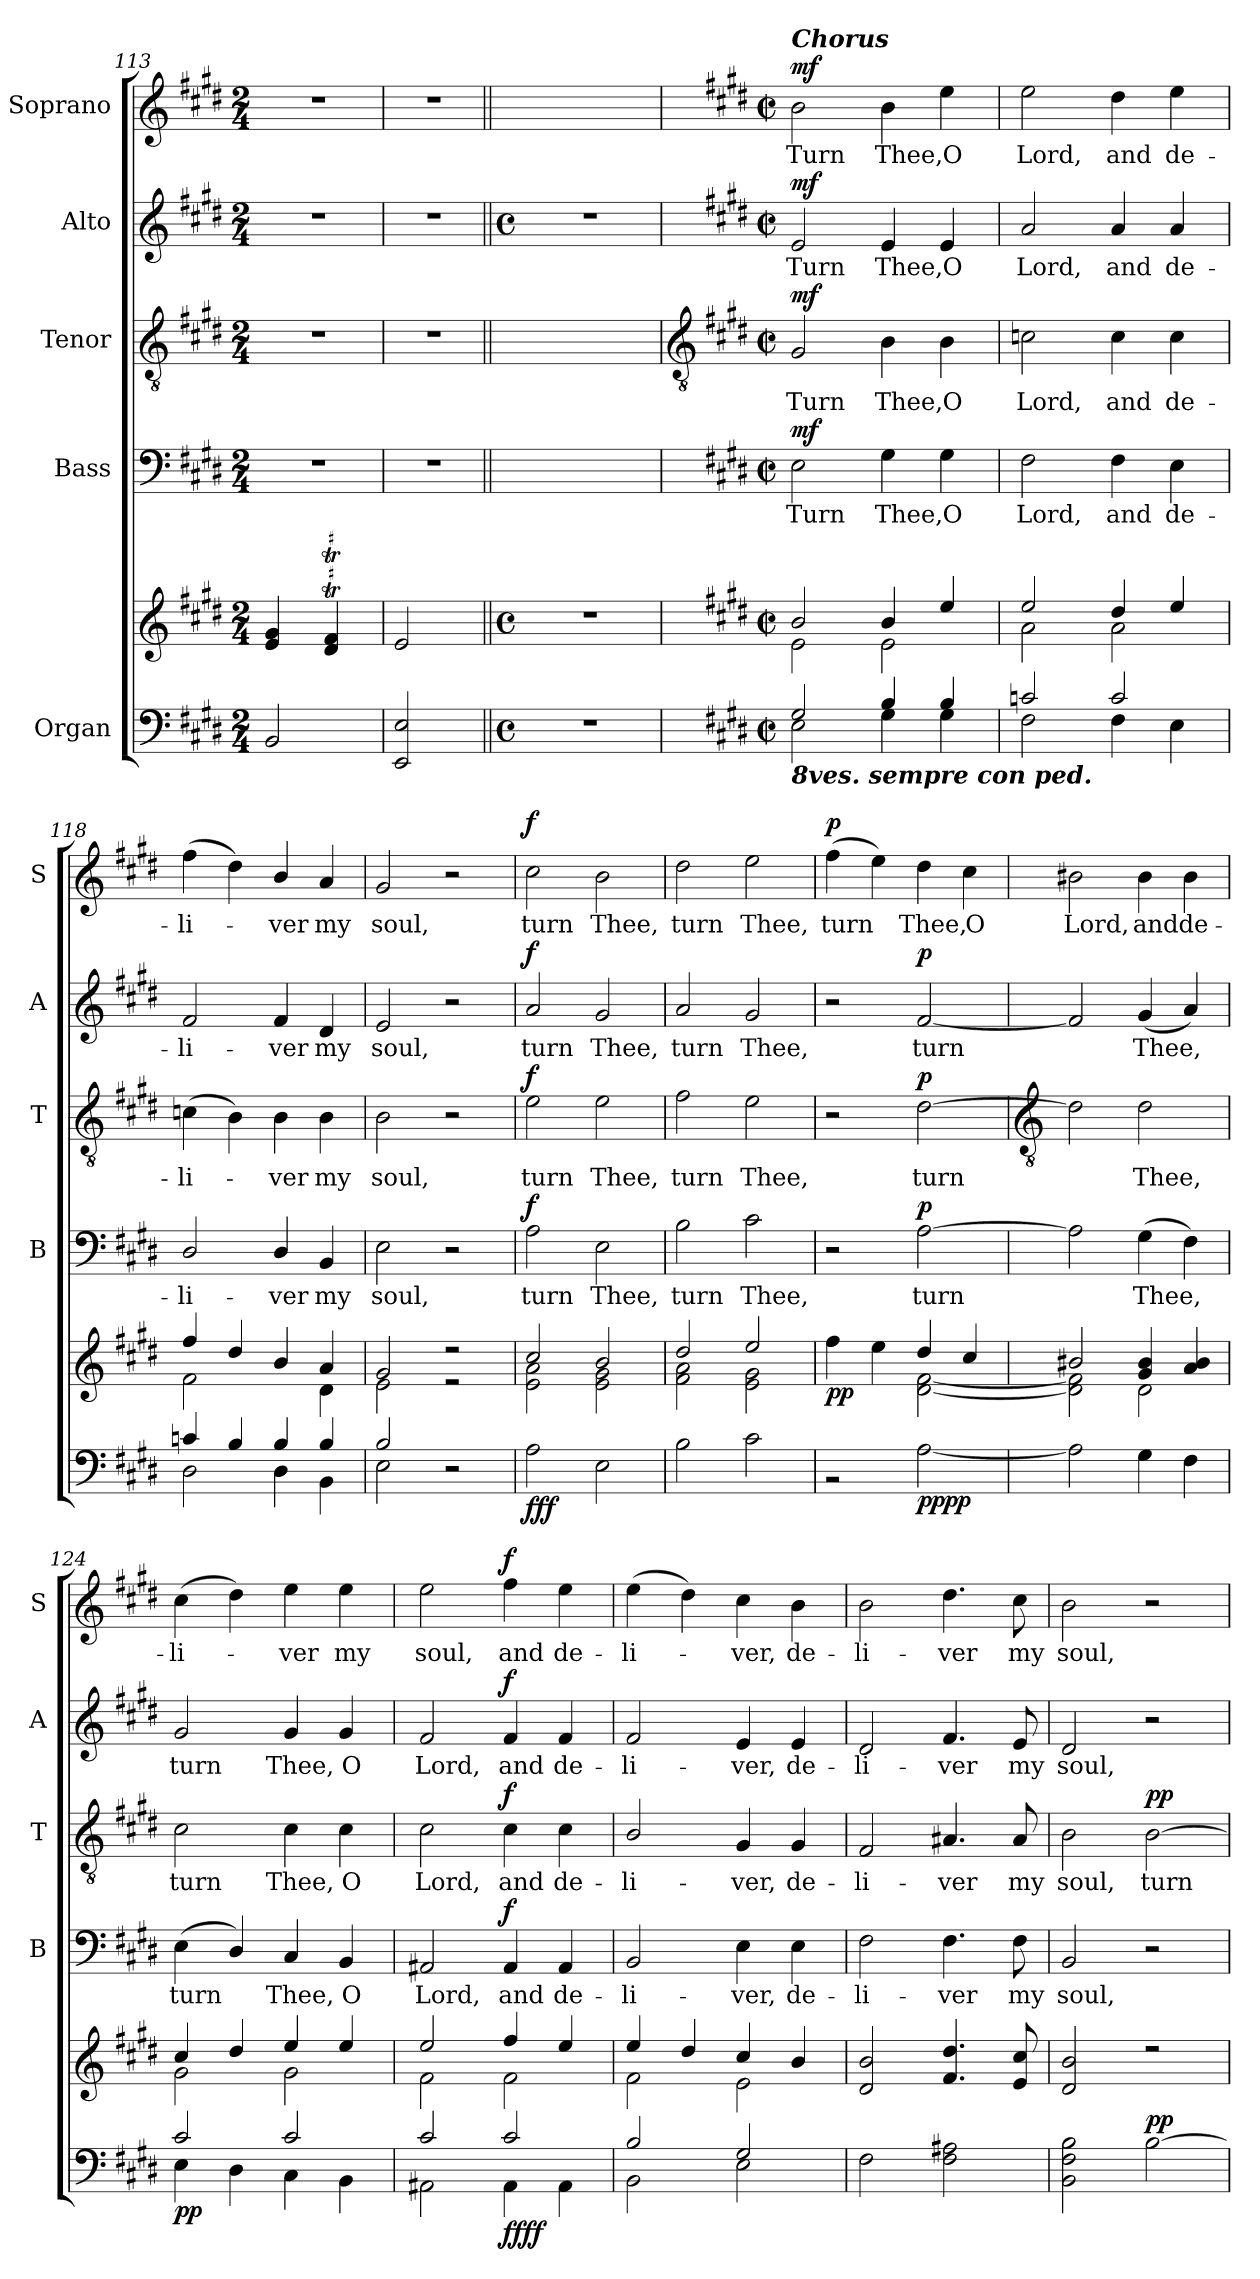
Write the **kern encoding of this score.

**kern	**kern	**dynam	**kern	**text	**dynam	**kern	**text	**dynam	**kern	**text	**dynam	**kern	**text	**dynam
*part5	*part5	*part5	*part4	*part4	*part4	*part3	*part3	*part3	*part2	*part2	*part2	*part1	*part1	*part1
*staff6	*staff5	*staff5/6	*staff4	*staff4	*staff4	*staff3	*staff3	*staff3	*staff2	*staff2	*staff2	*staff1	*staff1	*staff1
*I"Organ	*	*	*I"Bass	*	*	*I"Tenor	*	*	*I"Alto	*	*	*I"Soprano	*	*
*	*	*	*I'B	*	*	*I'T	*	*	*I'A	*	*	*I'S	*	*
*clefF4	*clefG2	*	*clefF4	*	*	*clefGv2	*	*	*clefG2	*	*	*clefG2	*	*
*k[f#c#g#d#]	*k[f#c#g#d#]	*	*k[f#c#g#d#]	*	*	*k[f#c#g#d#]	*	*	*k[f#c#g#d#]	*	*	*k[f#c#g#d#]	*	*
*E:	*E:	*	*E:	*	*	*E:	*	*	*E:	*	*	*E:	*	*
*M2/4	*M2/4	*	*M2/4	*	*	*M2/4	*	*	*M2/4	*	*	*M2/4	*	*
=113	=113	=113	=113	=113	=113	=113	=113	=113	=113	=113	=113	=113	=113	=113
*	*^	*	*	*	*	*	*	*	*	*	*	*	*	*
!	!	!	!	!	!	!	!	!	!	!LO:N:vis=1	!	!	!	!	!
2BB	4e/ 4g#/	2ryy	.	2r	.	.	2r	.	.	2r	.	.	2r	.	.
.	4d#/T 4f#/T	.	.	.	.	.	.	.	.	.	.	.	.	.	.
=114	=114	=114	=114	=114	=114	=114	=114	=114	=114	=114	=114	=114	=114	=114	=114
!	!	!	!	!	!	!	!	!	!	!LO:N:vis=1	!	!	!	!	!
2EE 2E	2e/	2ryy	.	2r	.	.	2r	.	.	2r	.	.	2r	.	.
*	*v	*v	*	*	*	*	*	*	*	*	*	*	*	*	*
=115||	=115||	=115||	=115||	=115||	=115||	=115||	=115||	=115||	=115||	=115||	=115||	=115||	=115||	=115||
*M4/4	*M4/4	*	*	*	*	*	*	*	*M4/4	*	*	*	*	*
*met(c)	*met(c)	*	*	*	*	*	*	*	*met(c)	*	*	*	*	*
1r	1r	.	1ryy	.	.	1ryy	.	.	1r	.	.	1ryy	.	.
!!LO:LB:g=z
=116	=116	=116	=116	=116	=116	=116	=116	=116	=116	=116	=116	=116	=116	=116
*	*	*	*	*	*	*clefGv2	*	*	*	*	*	*	*	*
*	*	*	*k[f#c#g#d#]	*	*	*k[f#c#g#d#]	*	*	*	*	*	*k[f#c#g#d#]	*	*
*	*	*	*E:	*	*	*E:	*	*	*	*	*	*E:	*	*
*M2/2	*M2/2	*	*M2/2	*	*	*M2/2	*	*	*M2/2	*	*	*M2/2	*	*
*met(c|)	*met(c|)	*	*met(c|)	*	*	*met(c|)	*	*	*met(c|)	*	*	*met(c|)	*	*
*	*MM100	*	*	*	*	*	*	*	*	*	*	*	*	*
*^	*^	*	*	*	*	*	*	*	*	*	*	*	*	*
!	!	!	!	!	!	!	!	!	!	!	!	!	!	!LO:TX:a:Bi:t=Chorus	!	!
!LO:TX:b:Bi:t=8ves. sempre con ped.	!	!	!	!	!	!	!	!	!	!	!	!	!	!	!	!
!	!	!	!	!LO:DY:b=2	!	!LO:LY:b	!	!	!LO:LY:b	!	!	!LO:LY:b	!	!	!LO:LY:b	!
!	!	!	!	!LO:DY:n=1:b=2	!	!	!	!	!	!	!	!	!	!	!	!
!	!	!	!	!LO:DY:n=2:b	!	!	!	!	!	!	!	!	!	!	!	!
!	!	!	!	!LO:DY:n=3:b	!	!	!LO:DY:b	!	!	!LO:DY:b	!	!	!LO:DY:b	!	!	!LO:DY:b
2G#/	2E\	2b/	2e\	mf mf mf mf	2E	Turn	mf	2G#	Turn	mf	2e	Turn	mf	2b	Turn	mf
!	!	!	!	!	!	!LO:LY:b	!	!	!LO:LY:b	!	!	!LO:LY:b	!	!	!LO:LY:b	!
4B/	4G#\	4b/	2e\	.	4G#	Thee,	.	4B	Thee,	.	4e	Thee,	.	4b	Thee,	.
!	!	!	!	!	!	!LO:LY:b	!	!	!LO:LY:b	!	!	!LO:LY:b	!	!	!LO:LY:b	!
4B/	4G#\	4ee/	.	.	4G#	O	.	4B	O	.	4e	O	.	4ee	O	.
=117	=117	=117	=117	=117	=117	=117	=117	=117	=117	=117	=117	=117	=117	=117	=117	=117
!	!	!	!	!	!	!LO:LY:b	!	!	!LO:LY:b	!	!	!LO:LY:b	!	!	!LO:LY:b	!
2cn/	2F#\	2ee/	2a\	.	2F#	Lord,	.	2cn	Lord,	.	2a	Lord,	.	2ee	Lord,	.
!	!	!	!	!	!	!LO:LY:b	!	!	!LO:LY:b	!	!	!LO:LY:b	!	!	!LO:LY:b	!
2c/	4F#\	4dd#/	2a\	.	4F#	and	.	4c	and	.	4a	and	.	4dd#	and	.
!	!	!	!	!	!	!LO:LY:b	!	!	!LO:LY:b	!	!	!LO:LY:b	!	!	!LO:LY:b	!
.	4E\	4ee/	.	.	4E	de-	.	4c	de-	.	4a	de-	.	4ee	de-	.
=118	=118	=118	=118	=118	=118	=118	=118	=118	=118	=118	=118	=118	=118	=118	=118	=118
!	!	!	!	!	!	!LO:LY:b	!	!	!LO:LY:b	!	!	!LO:LY:b	!	!	!LO:LY:b	!
4cn/	2D#\	4ff#/	2f#\	.	2D#/	-li-	.	(>4cn	-li-	.	2f#	-li-	.	(>4ff#	-li-	.
4B/	.	4dd#/	.	.	.	.	.	4B)	.	.	.	.	.	4dd#)	.	.
!	!	!	!	!	!	!LO:LY:b	!	!	!LO:LY:b	!	!	!LO:LY:b	!	!	!LO:LY:b	!
4B/	4D#\	4b/	4ryy	.	4D#/	-ver	.	4B	ver	.	4f#	-ver	.	4b/	ver	.
!	!	!	!	!	!	!LO:LY:b	!	!	!LO:LY:b	!	!	!LO:LY:b	!	!	!LO:LY:b	!
4B/	4BB\	4a/	4d#\	.	4BB	my	.	4B	my	.	4d#	my	.	4a	my	.
=119	=119	=119	=119	=119	=119	=119	=119	=119	=119	=119	=119	=119	=119	=119	=119	=119
!	!	!	!	!	!	!LO:LY:b	!	!	!LO:LY:b	!	!	!LO:LY:b	!	!	!LO:LY:b	!
2B/	2E\	2g#/	2e\	.	2E	soul,	.	2B	soul,	.	2e	soul,	.	2g#	soul,	.
2ryy	2r	2r	2r	.	2r	.	.	2r	.	.	2r	.	.	2r	.	.
=120	=120	=120	=120	=120	=120	=120	=120	=120	=120	=120	=120	=120	=120	=120	=120	=120
!	!	!	!	!LO:DY:b=2	!	!LO:LY:b	!	!	!LO:LY:b	!	!	!LO:LY:b	!	!	!LO:LY:b	!
!	!	!	!	!LO:DY:n=1:b	!	!	!	!	!	!	!	!	!	!	!	!
!	!	!	!	!LO:DY:n=2:b	!	!	!LO:DY:b	!	!	!LO:DY:b	!	!	!LO:DY:b	!	!	!LO:DY:b
1ryy	2A\	2cc#/	2e\ 2a\	f f f	2A	turn	f	2e	turn	f	2a	turn	f	2cc#	turn	f
!	!	!	!	!	!	!LO:LY:b	!	!	!LO:LY:b	!	!	!LO:LY:b	!	!	!LO:LY:b	!
.	2E\	2b/	2e\ 2g#\	.	2E	Thee,	.	2e	Thee,	.	2g#	Thee,	.	2b	Thee,	.
=121	=121	=121	=121	=121	=121	=121	=121	=121	=121	=121	=121	=121	=121	=121	=121	=121
!	!	!	!	!	!	!LO:LY:b	!	!	!LO:LY:b	!	!	!LO:LY:b	!	!	!LO:LY:b	!
1ryy	2B\	2dd#/	2f#\ 2a\	.	2B	turn	.	2f#	turn	.	2a	turn	.	2dd#	turn	.
!	!	!	!	!	!	!LO:LY:b	!	!	!LO:LY:b	!	!	!LO:LY:b	!	!	!LO:LY:b	!
.	2c#\	2ee/	2e\ 2g#\	.	2c#	Thee,	.	2e	Thee,	.	2g#	Thee,	.	2ee	Thee,	.
=122	=122	=122	=122	=122	=122	=122	=122	=122	=122	=122	=122	=122	=122	=122	=122	=122
!	!	!	!	!LO:DY:b	!	!	!	!	!	!	!	!	!	!	!LO:LY:b	!LO:DY:b
1ryy	2r	4ff#\	2ryy	pp	2r	.	.	2r	.	.	2r	.	.	(>4ff#	turn	p
.	.	4ee\	.	.	.	.	.	.	.	.	.	.	.	4ee)	.	.
!	!	!	!	!LO:DY:b=2	!	!LO:LY:b	!	!	!LO:LY:b	!	!	!LO:LY:b	!	!	!LO:LY:b	!
!	!	!	!	!LO:DY:n=1:b	!	!	!LO:DY:b	!	!	!LO:DY:b	!	!	!LO:DY:b	!	!	!
.	[2A\	4dd#/	[2d#\ [2f#\	pp pp	[2A	turn	p	[2d#	turn	p	[2f#	turn	p	4dd#	Thee,	.
!	!	!	!	!	!	!	!	!	!	!	!	!	!	!	!LO:LY:b	!
.	.	4cc#/	.	.	.	.	.	.	.	.	.	.	.	4cc#	O	.
!!LO:LB:g=z
=123	=123	=123	=123	=123	=123	=123	=123	=123	=123	=123	=123	=123	=123	=123	=123	=123
*	*	*	*	*	*	*	*	*clefGv2	*	*	*	*	*	*	*	*
!	!	!	!	!	!	!	!	!	!	!	!	!	!	!	!LO:LY:b	!
1ryy	2A\]	2b#X/	2d#\] 2f#\]	.	2A]	.	.	2d#]	.	.	2f#]	.	.	2b#X	Lord,	.
!	!	!	!	!	!	!LO:LY:b	!	!	!LO:LY:b	!	!	!LO:LY:b	!	!	!LO:LY:b	!
.	4G#\	4g#/ 4b#/	2d#\	.	(>4G#	Thee,	.	2d#	Thee,	.	(<4g#	Thee,	.	4b#	and	.
!	!	!	!	!	!	!	!	!	!	!	!	!	!	!	!LO:LY:b	!
.	4F#\	4a/ 4b#/	.	.	4F#)	.	.	.	.	.	4a)	.	.	4b#	de-	.
=124	=124	=124	=124	=124	=124	=124	=124	=124	=124	=124	=124	=124	=124	=124	=124	=124
!	!	!	!	!LO:DY:b=2	!	!LO:LY:b	!	!	!LO:LY:b	!	!	!LO:LY:b	!	!	!LO:LY:b	!
2c#/	4E\	4cc#/	2g#\	pp	(<4E	turn	.	2c#	turn	.	2g#	turn	.	(>4cc#	-li-	.
.	4D#\	4dd#/	.	.	4D#/)	.	.	.	.	.	.	.	.	4dd#)	.	.
!	!	!	!	!	!	!LO:LY:b	!	!	!LO:LY:b	!	!	!LO:LY:b	!	!	!LO:LY:b	!
2c#/	4C#\	4ee/	2g#\	.	4C#	Thee,	.	4c#	Thee,	.	4g#	Thee,	.	4ee	ver	.
!	!	!	!	!	!	!LO:LY:b	!	!	!LO:LY:b	!	!	!LO:LY:b	!	!	!LO:LY:b	!
.	4BB\	4ee/	.	.	4BB	O	.	4c#	O	.	4g#	O	.	4ee	my	.
=125	=125	=125	=125	=125	=125	=125	=125	=125	=125	=125	=125	=125	=125	=125	=125	=125
!	!	!	!	!	!	!LO:LY:b	!	!	!LO:LY:b	!	!	!LO:LY:b	!	!	!LO:LY:b	!
2c#/	2AA#X\	2ee/	2f#\	.	2AA#X	Lord,	.	2c#	Lord,	.	2f#	Lord,	.	2ee	soul,	.
!	!	!	!	!LO:DY:b=2	!	!LO:LY:b	!	!	!LO:LY:b	!	!	!LO:LY:b	!	!	!LO:LY:b	!
!	!	!	!	!LO:DY:n=1:b=2	!	!	!	!	!	!	!	!	!	!	!	!
!	!	!	!	!LO:DY:n=2:b	!	!	!	!	!	!	!	!	!	!	!	!
!	!	!	!	!LO:DY:n=3:b	!	!	!LO:DY:b	!	!	!LO:DY:b	!	!	!LO:DY:b	!	!	!LO:DY:b
2c#/	4AA#\	4ff#/	2f#\	f f f f	4AA#	and	f	4c#	and	f	4f#	and	f	4ff#	and	f
!	!	!	!	!	!	!LO:LY:b	!	!	!LO:LY:b	!	!	!LO:LY:b	!	!	!LO:LY:b	!
.	4AA#\	4ee/	.	.	4AA#	de-	.	4c#	de-	.	4f#	de-	.	4ee	de-	.
=126	=126	=126	=126	=126	=126	=126	=126	=126	=126	=126	=126	=126	=126	=126	=126	=126
!	!	!	!	!	!	!LO:LY:b	!	!	!LO:LY:b	!	!	!LO:LY:b	!	!	!LO:LY:b	!
2B/	2BB\	4ee/	2f#\	.	2BB	-li-	.	2B/	-li-	.	2f#	-li-	.	(>4ee	-li-	.
.	.	4dd#/	.	.	.	.	.	.	.	.	.	.	.	4dd#)	.	.
!	!	!	!	!	!	!LO:LY:b	!	!	!LO:LY:b	!	!	!LO:LY:b	!	!	!LO:LY:b	!
2G#/	2E\	4cc#/	2e\	.	4E	-ver,	.	4G#	-ver,	.	4e	-ver,	.	4cc#	ver,	.
!	!	!	!	!	!	!LO:LY:b	!	!	!LO:LY:b	!	!	!LO:LY:b	!	!	!LO:LY:b	!
.	.	4b/	.	.	4E	de-	.	4G#	de-	.	4e	de-	.	4b	de-	.
*v	*v	*	*	*	*	*	*	*	*	*	*	*	*	*	*	*
=127	=127	=127	=127	=127	=127	=127	=127	=127	=127	=127	=127	=127	=127	=127	=127
!	!	!	!	!	!LO:LY:b	!	!	!LO:LY:b	!	!	!LO:LY:b	!	!	!LO:LY:b	!
2F#\	2d#/ 2b/	1ryy	.	2F#	-li-	.	2F#	-li-	.	2d#	-li-	.	2b	-li-	.
!	!	!	!	!	!LO:LY:b	!	!	!LO:LY:b	!	!	!LO:LY:b	!	!	!LO:LY:b	!
2F#\ 2A#X\	4.f#/ 4.dd#/	.	.	4.F#	-ver	.	4.A#X	-ver	.	4.f#	-ver	.	4.dd#	-ver	.
!	!	!	!	!	!LO:LY:b	!	!	!LO:LY:b	!	!	!LO:LY:b	!	!	!LO:LY:b	!
.	8e/ 8cc#/	.	.	8F#	my	.	8A#	my	.	8e	my	.	8cc#	my	.
=128	=128	=128	=128	=128	=128	=128	=128	=128	=128	=128	=128	=128	=128	=128	=128
!	!	!	!	!	!LO:LY:b	!	!	!LO:LY:b	!	!	!LO:LY:b	!	!	!LO:LY:b	!
2BB\ 2F#\ 2B\	2d#/ 2b/	1ryy	.	2BB	soul,	.	2B	soul,	.	2d#	soul,	.	2b	soul,	.
!	!	!	!LO:DY:a=2	!	!	!	!	!LO:LY:b	!LO:DY:b	!	!	!	!	!	!
[2B\	2r	.	pp	2r	.	.	[2B	turn	pp	2r	.	.	2r	.	.
*	*v	*v	*	*	*	*	*	*	*	*	*	*	*	*	*
=	=	=	=	=	=	=	=	=	=	=	=	=	=	=
*-	*-	*-	*-	*-	*-	*-	*-	*-	*-	*-	*-	*-	*-	*-
